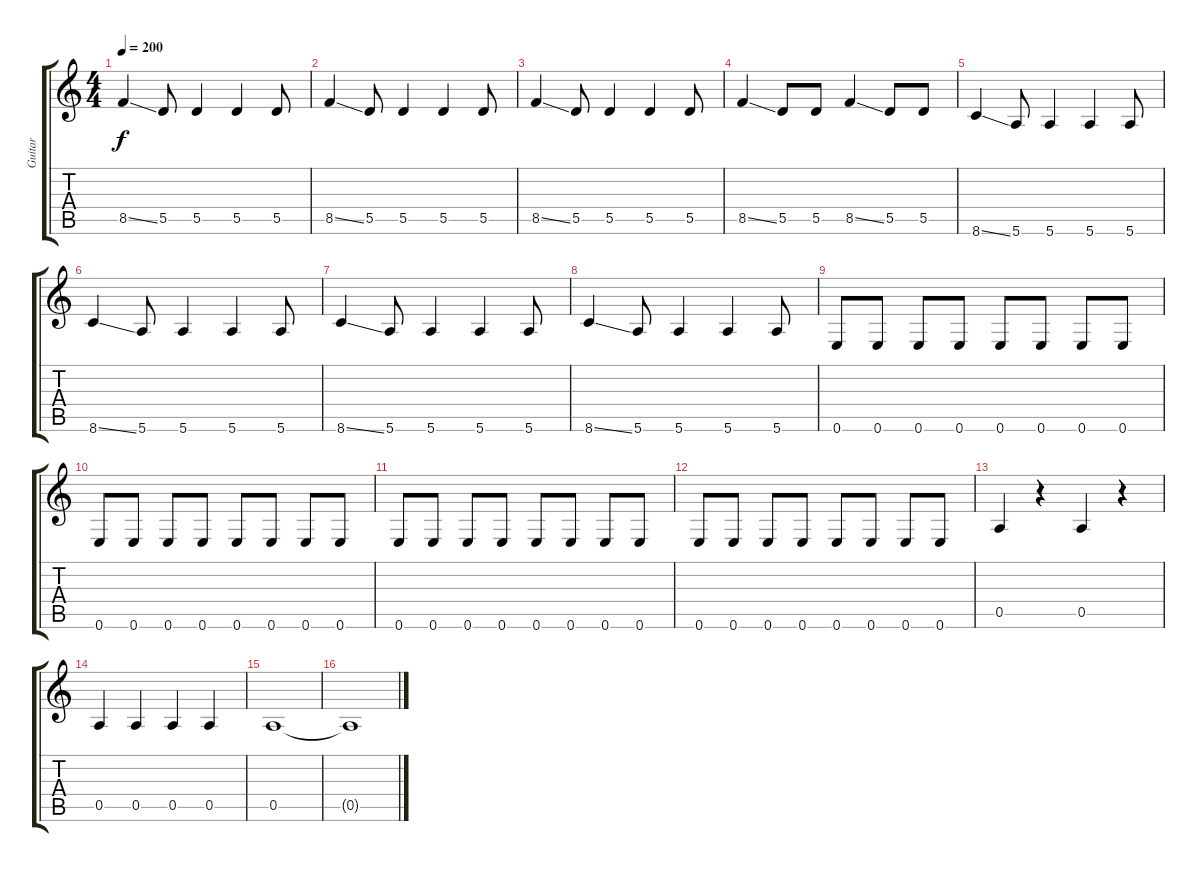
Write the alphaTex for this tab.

\track ("Guitar" "Guitar") {instrument distortionguitar}
\staff {score tabs}
\tuning (E4 B3 G3 D3 A2 E2) {hide}
\ts (4 4)
\tempo 200
\clef g2
\ks c
8.5{ss}.4{dy f} 5.5.8 5.5.4 5.5.4 5.5.8 |
8.5{ss}.4 5.5.8 5.5.4 5.5.4 5.5.8 |
8.5{ss}.4 5.5.8 5.5.4 5.5.4 5.5.8 |
8.5{ss}.4 5.5.8 5.5.8 8.5{ss}.4 5.5.8 5.5.8 |
8.6{ss}.4 5.6.8 5.6.4 5.6.4 5.6.8 |
8.6{ss}.4 5.6.8 5.6.4 5.6.4 5.6.8 |
8.6{ss}.4 5.6.8 5.6.4 5.6.4 5.6.8 |
8.6{ss}.4 5.6.8 5.6.4 5.6.4 5.6.8 |
0.6.8 0.6.8 0.6.8 0.6.8 0.6.8 0.6.8 0.6.8 0.6.8 |
0.6.8 0.6.8 0.6.8 0.6.8 0.6.8 0.6.8 0.6.8 0.6.8 |
0.6.8 0.6.8 0.6.8 0.6.8 0.6.8 0.6.8 0.6.8 0.6.8 |
0.6.8 0.6.8 0.6.8 0.6.8 0.6.8 0.6.8 0.6.8 0.6.8 |
0.5.4 r.4 0.5.4 r.4 |
0.5.4 0.5.4 0.5.4 0.5.4 |
0.5.1 |
0.5{t}.1
